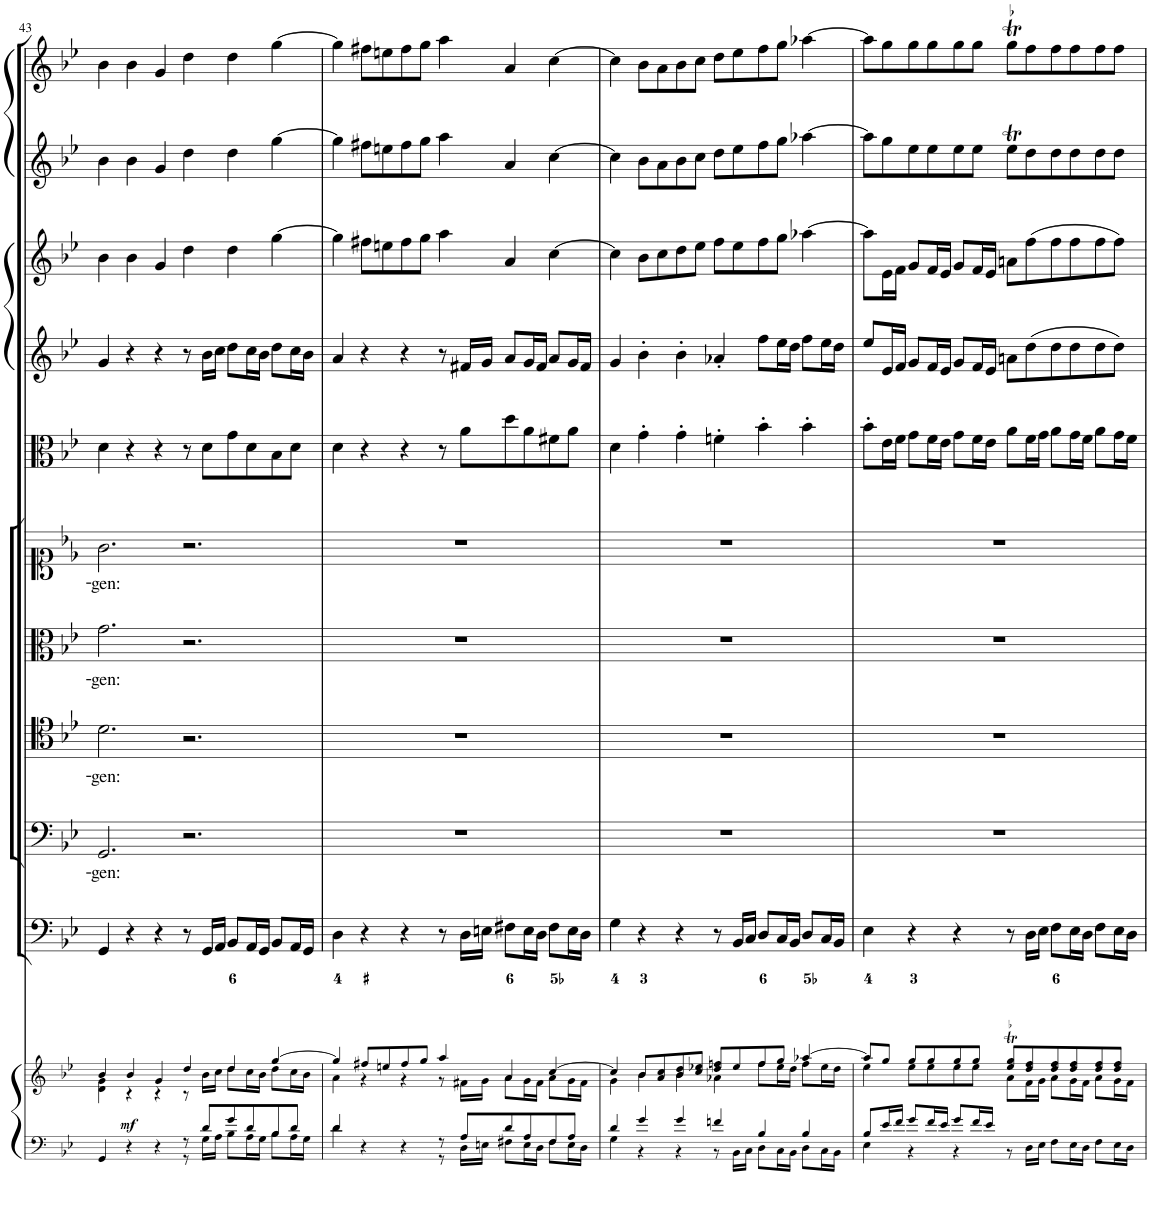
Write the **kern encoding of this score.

**kern	**kern	**dynam	**kern	**kern	**text	**kern	**text	**kern	**text	**kern	**text	**kern	**kern	**kern	**kern	**kern
*part11	*part11	*part11	*part10	*part9	*part9	*part8	*part8	*part7	*part7	*part6	*part6	*part5	*part4	*part3	*part2	*part1
*staff12	*staff11	*staff11/12	*staff10	*staff9	*staff9	*staff8	*staff8	*staff7	*staff7	*staff6	*staff6	*staff5	*staff4	*staff3	*staff2	*staff1
*I"Piano reduction	*	*	*I"Continuo	*I"Basso	*	*I"Tenore	*	*I"Alto	*	*I"Soprano Corno col Soprano	*	*I"Viola	*I"Violino II	*I"Violino I	*I"Oboe II	*I"Oboe I
*I'Pno	*	*	*	*	*	*	*	*	*	*	*	*I'Vla	*I'Vln	*I'Vln	*I'Ob	*I'Ob
!!LO:PB:g=z
*clefF4	*clefG2	*	*clefF4	*clefF4	*	*clefC4	*	*clefC3	*	*clefC1	*	*clefC3	*clefG2	*clefG2	*clefG2	*clefG2
*k[b-e-]	*k[b-e-]	*	*k[b-e-]	*k[b-e-]	*	*k[b-e-]	*	*k[b-e-]	*	*k[b-e-]	*	*k[b-e-]	*k[b-e-]	*k[b-e-]	*k[b-e-]	*k[b-e-]
*M6/4	*M6/4	*	*M6/4	*M6/4	*	*M6/4	*	*M6/4	*	*M6/4	*	*M6/4	*M6/4	*M6/4	*M6/4	*M6/4
=43	=43	=43	=43	=43	=43	=43	=43	=43	=43	=43	=43	=43	=43	=43	=43	=43
*^	*^	*	*	*	*	*	*	*	*	*	*	*	*	*	*	*
!	!	!	!	!	!	!	!LO:LY:b	!	!LO:LY:b	!	!LO:LY:b	!	!LO:LY:b	!	!	!	!	!
4GG/	4ryy	4b-/	4d\ 4g\	.	4GG/	2.GG/	-gen:	2.d\	-gen:	2.g\	-gen:	2.g\	-gen:	4d\	4g/	4b-\	4b-\	4b-\
!	!	!	!	!LO:DY:b	!	!	!	!	!	!	!	!	!	!	!	!	!	!
4r	4ryy	4b-/	4r	mf	4r	.	.	.	.	.	.	.	.	4r	4r	4b-\	4b-\	4b-\
4r	4ryy	4g/	4r	.	4r	.	.	.	.	.	.	.	.	4r	4r	4g/	4g/	4g/
8r	8r	4dd/	8r	.	8r	2.r	.	2.r	.	2.r	.	2.r	.	8r	8r	4dd\	4dd\	4dd\
8d/L	16G\LL	.	16b-\LL	.	16GG/LL	.	.	.	.	.	.	.	.	8d\L	16b-\LL	.	.	.
.	16A\JJ	.	16cc\JJ	.	16AA/JJ	.	.	.	.	.	.	.	.	.	16cc\JJ	.	.	.
8g/	8B-\L	4dd/	8dd\L	.	8BB-/L	.	.	.	.	.	.	.	.	8g\	8dd\L	4dd\	4dd\	4dd\
8d/	16A\L	.	16cc\L	.	16AA/L	.	.	.	.	.	.	.	.	8d\	16cc\L	.	.	.
.	16G\JJ	.	16b-\JJ	.	16GG/JJ	.	.	.	.	.	.	.	.	.	16b-\JJ	.	.	.
8B-/	8B-\L	[4gg/	8dd\L	.	8BB-/L	.	.	.	.	.	.	.	.	8B-\	8dd\L	[4gg\	[4gg\	[4gg\
8d/J	16A\L	.	16cc\L	.	16AA/L	.	.	.	.	.	.	.	.	8d\J	16cc\L	.	.	.
.	16G\JJ	.	16b-\JJ	.	16GG/JJ	.	.	.	.	.	.	.	.	.	16b-\JJ	.	.	.
=44	=44	=44	=44	=44	=44	=44	=44	=44	=44	=44	=44	=44	=44	=44	=44	=44	=44	=44
4d/	4d\	4gg/]	4a\	.	4D\	1.r	.	1.r	.	1.r	.	1.r	.	4d\	4a/	4gg\]	4gg\]	4gg\]
4r	4ryy	8ff#X/L	4r	.	4r	.	.	.	.	.	.	.	.	4r	4r	8ff#X\L	8ff#X\L	8ff#X\L
.	.	8een/	.	.	.	.	.	.	.	.	.	.	.	.	.	8een\	8een\	8een\
4r	4ryy	8ff#/	4r	.	4r	.	.	.	.	.	.	.	.	4r	4r	8ff#\	8ff#\	8ff#\
.	.	8gg/J	.	.	.	.	.	.	.	.	.	.	.	.	.	8gg\J	8gg\J	8gg\J
8r	8r	4aa/	8r	.	8r	.	.	.	.	.	.	.	.	8r	8r	4aa\	4aa\	4aa\
8A/L	16D\LL	.	16f#X\LL	.	16D\LL	.	.	.	.	.	.	.	.	8a\L	16f#X/LL	.	.	.
.	16En\JJ	.	16g\JJ	.	16En\JJ	.	.	.	.	.	.	.	.	.	16g/JJ	.	.	.
8d/	8F#X\L	4a/	8a\L	.	8F#X\L	.	.	.	.	.	.	.	.	8dd\	8a/L	4a/	4a/	4a/
8A/	16E\L	.	16g\L	.	16E\L	.	.	.	.	.	.	.	.	8a\	16g/L	.	.	.
.	16D\JJ	.	16f#\JJ	.	16D\JJ	.	.	.	.	.	.	.	.	.	16f#/JJ	.	.	.
8F#/	8F#\L	[4cc/	8a\L	.	8F#\L	.	.	.	.	.	.	.	.	8f#X\	8a/L	[4cc\	[4cc\	[4cc\
8A/J	16E\L	.	16g\L	.	16E\L	.	.	.	.	.	.	.	.	8a\J	16g/L	.	.	.
.	16D\JJ	.	16f#\JJ	.	16D\JJ	.	.	.	.	.	.	.	.	.	16f#/JJ	.	.	.
=45	=45	=45	=45	=45	=45	=45	=45	=45	=45	=45	=45	=45	=45	=45	=45	=45	=45	=45
4d/	4G\	4cc/]	4g\	.	4G\	1.r	.	1.r	.	1.r	.	1.r	.	4d\	4g/	4cc\]	4cc\]	4cc\]
4g/	4r	8b-/L	4b-\	.	4r	.	.	.	.	.	.	.	.	4g'\	4b-'\	8b-\L	8b-\L	8b-\L
.	.	8a/ 8cc/	.	.	.	.	.	.	.	.	.	.	.	.	.	8cc\	8a\	8a\
4g/	4r	8b-/ 8dd/	4b-\	.	4r	.	.	.	.	.	.	.	.	4g'\	4b-'\	8dd\	8b-\	8b-\
.	.	8cc/ 8ee-X/J	.	.	.	.	.	.	.	.	.	.	.	.	.	8ee-\J	8cc\J	8cc\J
4fn/	8r	8dd/ 8ffn/L	4a-X\	.	8r	.	.	.	.	.	.	.	.	4fn'\	4a-X'/	8ff\L	8dd\L	8dd\L
.	16BB-\LL	8ee-/	.	.	16BB-/LL	.	.	.	.	.	.	.	.	.	.	8ee-\	8ee-\	8ee-\
.	16C\JJ	.	.	.	16C/JJ	.	.	.	.	.	.	.	.	.	.	.	.	.
4B-/	8D\L	8ff/	8ff\L	.	8D/L	.	.	.	.	.	.	.	.	4b-'\	8ff\L	8ff\	8ff\	8ff\
.	16C\L	8gg/J	16ee-\L	.	16C/L	.	.	.	.	.	.	.	.	.	16ee-\L	8gg\J	8gg\J	8gg\J
.	16BB-\JJ	.	16dd\JJ	.	16BB-/JJ	.	.	.	.	.	.	.	.	.	16dd\JJ	.	.	.
4B-/	8D\L	[4aa-X/	8ff\L	.	8D/L	.	.	.	.	.	.	.	.	4b-'\	8ff\L	[4aa-X\	[4aa-X\	[4aa-X\
.	16C\L	.	16ee-\L	.	16C/L	.	.	.	.	.	.	.	.	.	16ee-\L	.	.	.
.	16BB-\JJ	.	16dd\JJ	.	16BB-/JJ	.	.	.	.	.	.	.	.	.	16dd\JJ	.	.	.
=46	=46	=46	=46	=46	=46	=46	=46	=46	=46	=46	=46	=46	=46	=46	=46	=46	=46	=46
8B-/L	4E-\	8aa-/L]	4ee-\	.	4E-\	1.r	.	1.r	.	1.r	.	1.r	.	8b-'\L	8ee-/L	8aa-\L]	8aa-\L]	8aa-\L]
16e-/L	.	8gg/J	.	.	.	.	.	.	.	.	.	.	.	16e-\L	16e-/L	16e-\L	8gg\	8gg\
16f/JJ	.	.	.	.	.	.	.	.	.	.	.	.	.	16f\JJ	16f/JJ	16f\JJ	.	.
8g/L	4r	8gg/L	8ee-\L	.	4r	.	.	.	.	.	.	.	.	8g\L	8g/L	8g/L	8ee-\	8gg\
16f/L	.	8gg/	8ee-\	.	.	.	.	.	.	.	.	.	.	16f\L	16f/L	16f/L	8ee-\	8gg\
16e-/JJ	.	.	.	.	.	.	.	.	.	.	.	.	.	16e-\JJ	16e-/JJ	16e-/JJ	.	.
8g/L	4r	8gg/	8ee-\	.	4r	.	.	.	.	.	.	.	.	8g\L	8g/L	8g/L	8ee-\	8gg\
16f/L	.	8gg/J	8ee-\J	.	.	.	.	.	.	.	.	.	.	16f\L	16f/L	16f/L	8ee-\J	8gg\J
16e-/JJ	.	.	.	.	.	.	.	.	.	.	.	.	.	16e-\JJ	16e-/JJ	16e-/JJ	.	.
!	!	!LO:TR:acc=-	!	!	!	!	!	!	!	!	!	!	!	!	!	!	!	!LO:TR:acc=-
2.ryy	8r	8ee-/t 8gg/tL	8a\L	.	8r	.	.	.	.	.	.	.	.	8a\L	8an\L	8an\L	8ee-T\L	8ggt\L
.	16D\LL	8dd/ 8ff/	16f\L	.	16D\LL	.	.	.	.	.	.	.	.	16f\L	(8dd\	(8ff\	8dd\	8ff\
.	16E-\JJ	.	16g\JJ	.	16E-\JJ	.	.	.	.	.	.	.	.	16g\JJ	.	.	.	.
.	8F\L	8dd/ 8ff/	8a\L	.	8F\L	.	.	.	.	.	.	.	.	8a\L	8dd\	8ff\	8dd\	8ff\
.	16E-\L	8dd/ 8ff/	16g\L	.	16E-\L	.	.	.	.	.	.	.	.	16g\L	8dd\	8ff\	8dd\	8ff\
.	16D\JJ	.	16f\JJ	.	16D\JJ	.	.	.	.	.	.	.	.	16f\JJ	.	.	.	.
.	8F\L	8dd/ 8ff/	8a\L	.	8F\L	.	.	.	.	.	.	.	.	8a\L	8dd\	8ff\	8dd\	8ff\
.	16E-\L	8dd/ 8ff/J	16g\L	.	16E-\L	.	.	.	.	.	.	.	.	16g\L	8dd\J)	8ff\J)	8dd\J	8ff\J
.	16D\JJ	.	16f\JJ	.	16D\JJ	.	.	.	.	.	.	.	.	16f\JJ	.	.	.	.
*v	*v	*	*	*	*	*	*	*	*	*	*	*	*	*	*	*	*	*
*	*v	*v	*	*	*	*	*	*	*	*	*	*	*	*	*	*	*
=	=	=	=	=	=	=	=	=	=	=	=	=	=	=	=	=
*-	*-	*-	*-	*-	*-	*-	*-	*-	*-	*-	*-	*-	*-	*-	*-	*-
